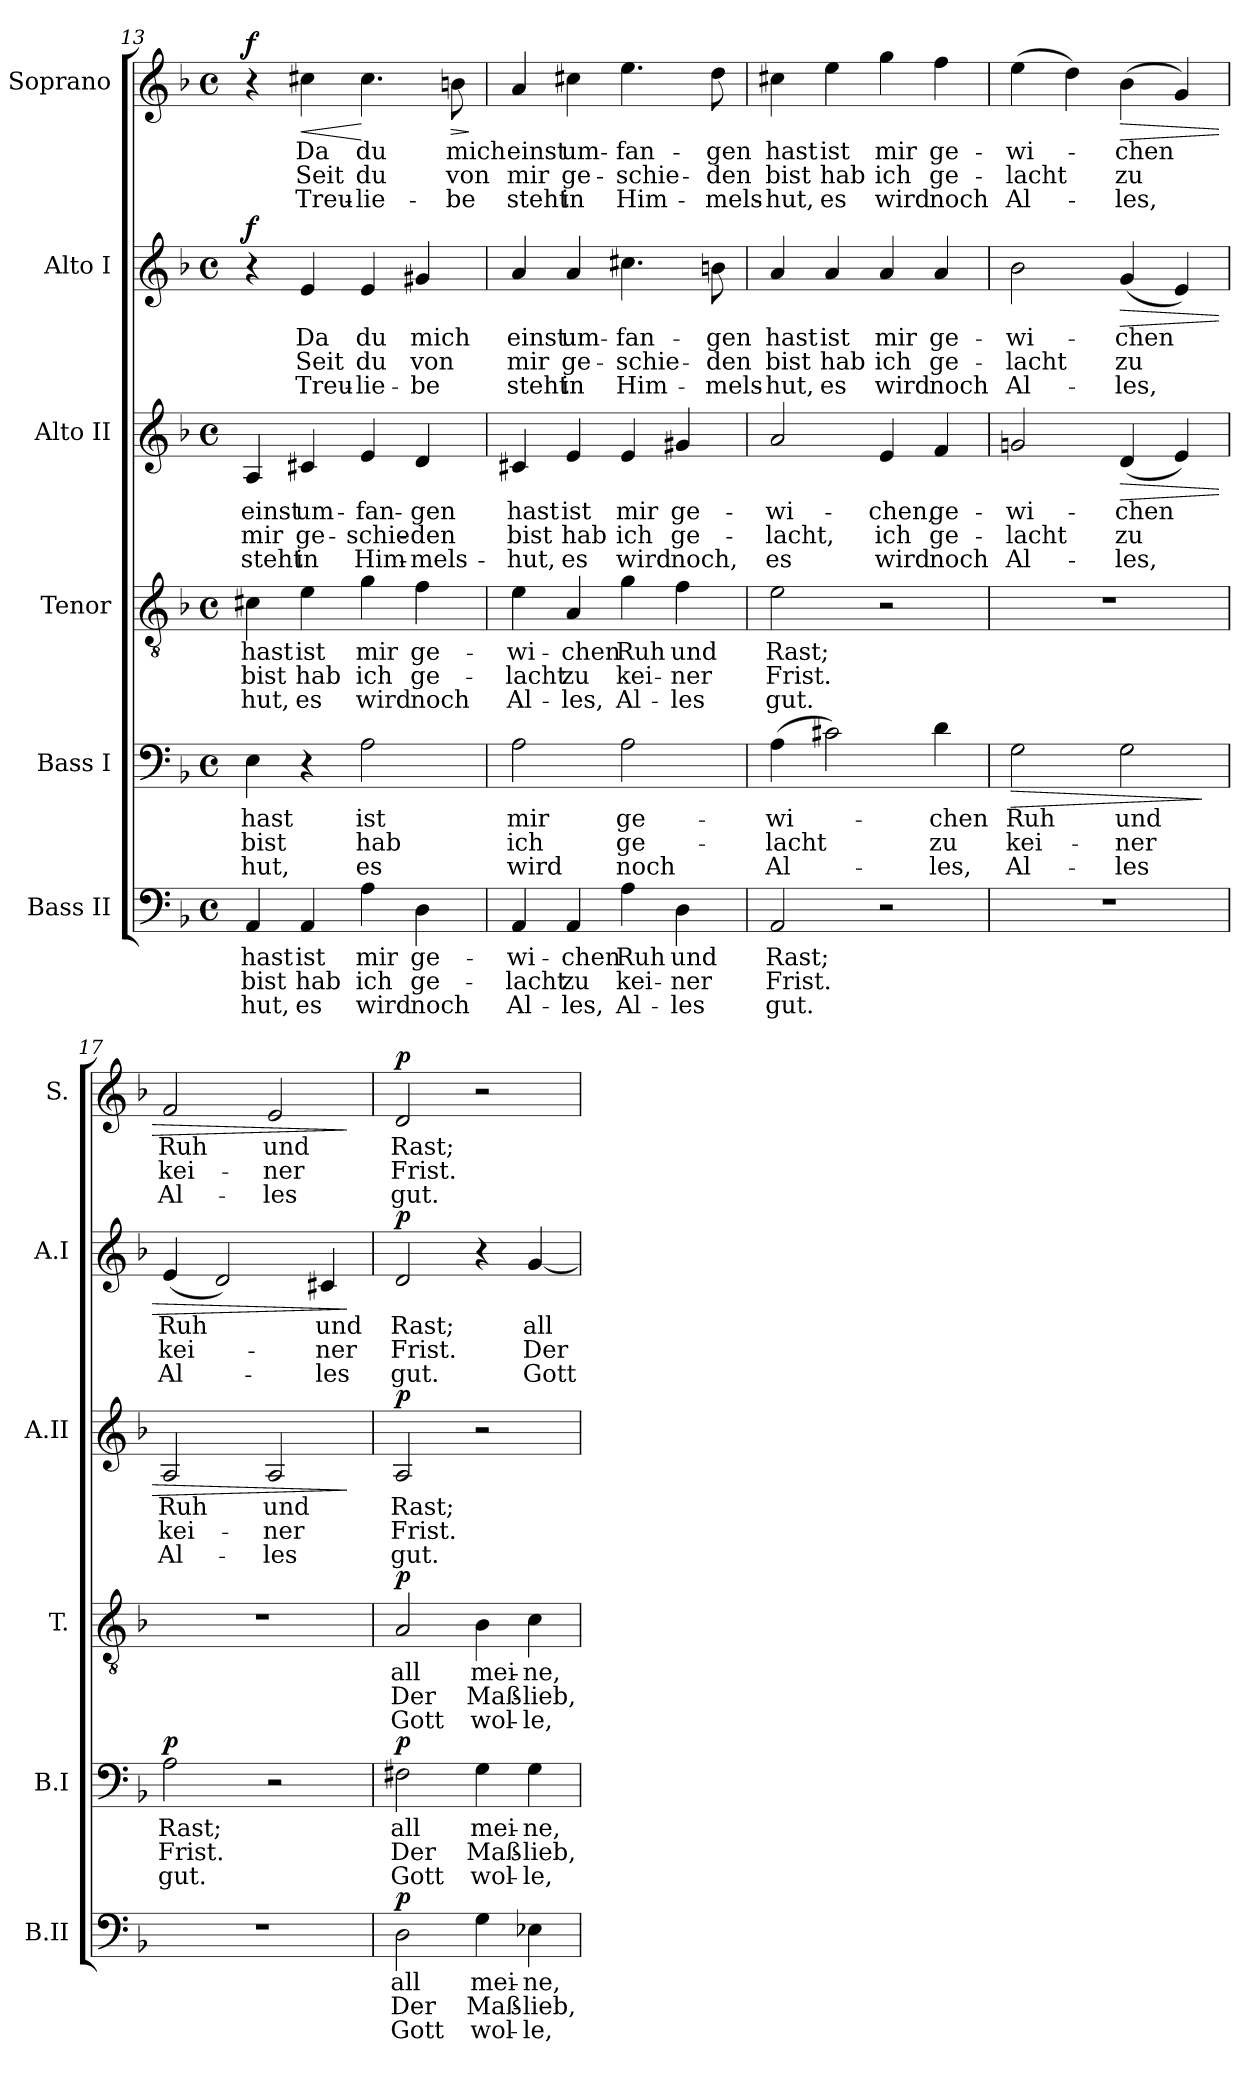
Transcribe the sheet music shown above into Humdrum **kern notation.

**kern	**text	**text	**text	**dynam	**kern	**text	**text	**text	**dynam	**kern	**text	**text	**text	**dynam	**kern	**text	**text	**text	**dynam	**kern	**text	**text	**text	**dynam	**kern	**text	**text	**text	**dynam
*part6	*part6	*part6	*part6	*part6	*part5	*part5	*part5	*part5	*part5	*part4	*part4	*part4	*part4	*part4	*part3	*part3	*part3	*part3	*part3	*part2	*part2	*part2	*part2	*part2	*part1	*part1	*part1	*part1	*part1
*staff6	*staff6	*staff6	*staff6	*staff6	*staff5	*staff5	*staff5	*staff5	*staff5	*staff4	*staff4	*staff4	*staff4	*staff4	*staff3	*staff3	*staff3	*staff3	*staff3	*staff2	*staff2	*staff2	*staff2	*staff2	*staff1	*staff1	*staff1	*staff1	*staff1
*I"Bass II	*	*	*	*	*I"Bass I	*	*	*	*	*I"Tenor	*	*	*	*	*I"Alto II	*	*	*	*	*I"Alto I	*	*	*	*	*I"Soprano	*	*	*	*
*I'B.II	*	*	*	*	*I'B.I	*	*	*	*	*I'T.	*	*	*	*	*I'A.II	*	*	*	*	*I'A.I	*	*	*	*	*I'S.	*	*	*	*
*clefF4	*	*	*	*	*clefF4	*	*	*	*	*clefGv2	*	*	*	*	*clefG2	*	*	*	*	*clefG2	*	*	*	*	*clefG2	*	*	*	*
*k[b-]	*	*	*	*	*k[b-]	*	*	*	*	*k[b-]	*	*	*	*	*k[b-]	*	*	*	*	*k[b-]	*	*	*	*	*k[b-]	*	*	*	*
*F:	*	*	*	*	*F:	*	*	*	*	*F:	*	*	*	*	*F:	*	*	*	*	*F:	*	*	*	*	*F:	*	*	*	*
*M4/4	*	*	*	*	*M4/4	*	*	*	*	*M4/4	*	*	*	*	*M4/4	*	*	*	*	*M4/4	*	*	*	*	*M4/4	*	*	*	*
*met(c)	*	*	*	*	*met(c)	*	*	*	*	*met(c)	*	*	*	*	*met(c)	*	*	*	*	*met(c)	*	*	*	*	*met(c)	*	*	*	*
=13	=13	=13	=13	=13	=13	=13	=13	=13	=13	=13	=13	=13	=13	=13	=13	=13	=13	=13	=13	=13	=13	=13	=13	=13	=13	=13	=13	=13	=13
!	!LO:LY:b	!LO:LY:b	!LO:LY:b	!	!	!LO:LY:b	!LO:LY:b	!LO:LY:b	!	!	!LO:LY:b	!LO:LY:b	!LO:LY:b	!	!	!LO:LY:b	!LO:LY:b	!LO:LY:b	!	!	!	!	!	!LO:DY:a	!	!	!	!	!LO:DY:a
4AA/	hast	bist	-hut,	.	4E\	hast	bist	-hut,	.	4c#X\	hast	bist	-hut,	.	4A/	einst	mir	steht	.	4r	.	.	.	f	4r	.	.	.	f
!	!LO:LY:b	!LO:LY:b	!LO:LY:b	!	!	!	!	!	!	!	!LO:LY:b	!LO:LY:b	!LO:LY:b	!	!	!LO:LY:b	!LO:LY:b	!LO:LY:b	!	!	!LO:LY:b	!LO:LY:b	!LO:LY:b	!	!	!LO:LY:b	!LO:LY:b	!LO:LY:b	!LO:HP:b
4AA/	ist	hab	es	.	4r	.	.	.	.	4e\	ist	hab	es	.	4c#X/	um-	ge-	in	.	4e/	Da	Seit	Treu-	.	4cc#X\	Da	Seit	Treu-	<
!	!LO:LY:b	!LO:LY:b	!LO:LY:b	!	!	!LO:LY:b	!LO:LY:b	!LO:LY:b	!	!	!LO:LY:b	!LO:LY:b	!LO:LY:b	!	!	!LO:LY:b	!LO:LY:b	!LO:LY:b	!	!	!LO:LY:b	!LO:LY:b	!LO:LY:b	!	!	!LO:LY:b	!LO:LY:b	!LO:LY:b	!
4A\	mir	ich	wird	.	2A\	ist	hab	es	.	4g\	mir	ich	wird	.	4e/	-fan-	-schie-	Him-	.	4e/	du	du	-lie-	.	4.cc#\	du	du	-lie-	[
!	!LO:LY:b	!LO:LY:b	!LO:LY:b	!	!	!	!	!	!	!	!LO:LY:b	!LO:LY:b	!LO:LY:b	!	!	!LO:LY:b	!LO:LY:b	!LO:LY:b	!	!	!LO:LY:b	!LO:LY:b	!LO:LY:b	!	!	!	!	!	!
4D\	ge-	ge-	noch	.	.	.	.	.	.	4f\	ge-	ge-	noch	.	4d/	-gen	-den	-mels-	.	4g#X/	mich	von	-be	.	.	.	.	.	.
!	!	!	!	!	!	!	!	!	!	!	!	!	!	!	!	!	!	!	!	!	!	!	!	!	!	!LO:LY:b	!LO:LY:b	!LO:LY:b	!LO:HP:b
.	.	.	.	.	.	.	.	.	.	.	.	.	.	.	.	.	.	.	.	.	.	.	.	.	8bn\	mich	von	-be	>
.	.	.	.	.	.	.	.	.	.	.	.	.	.	.	.	.	.	.	.	.	.	.	.	.	.	.	.	.	]
!!LO:PB:g=z
=14	=14	=14	=14	=14	=14	=14	=14	=14	=14	=14	=14	=14	=14	=14	=14	=14	=14	=14	=14	=14	=14	=14	=14	=14	=14	=14	=14	=14	=14
!	!LO:LY:b	!LO:LY:b	!LO:LY:b	!	!	!LO:LY:b	!LO:LY:b	!LO:LY:b	!	!	!LO:LY:b	!LO:LY:b	!LO:LY:b	!	!	!LO:LY:b	!LO:LY:b	!LO:LY:b	!	!	!LO:LY:b	!LO:LY:b	!LO:LY:b	!	!	!LO:LY:b	!LO:LY:b	!LO:LY:b	!
4AA/	-wi-	-lacht	Al-	.	2A\	mir	ich	wird	.	4e\	-wi-	-lacht	Al-	.	4c#X/	hast	bist	-hut,	.	4a/	einst	mir	steht	.	4a/	einst	mir	steht	.
!	!LO:LY:b	!LO:LY:b	!LO:LY:b	!	!	!	!	!	!	!	!LO:LY:b	!LO:LY:b	!LO:LY:b	!	!	!LO:LY:b	!LO:LY:b	!LO:LY:b	!	!	!LO:LY:b	!LO:LY:b	!LO:LY:b	!	!	!LO:LY:b	!LO:LY:b	!LO:LY:b	!
4AA/	-chen	zu	-les,	.	.	.	.	.	.	4A/	-chen	zu	-les,	.	4e/	ist	hab	es	.	4a/	um-	ge-	in	.	4cc#X\	um-	ge-	in	.
!	!LO:LY:b	!LO:LY:b	!LO:LY:b	!	!	!LO:LY:b	!LO:LY:b	!LO:LY:b	!	!	!LO:LY:b	!LO:LY:b	!LO:LY:b	!	!	!LO:LY:b	!LO:LY:b	!LO:LY:b	!	!	!LO:LY:b	!LO:LY:b	!LO:LY:b	!	!	!LO:LY:b	!LO:LY:b	!LO:LY:b	!
4A\	Ruh	kei-	Al-	.	2A\	ge-	ge-	noch	.	4g\	Ruh	kei-	Al-	.	4e/	mir	ich	wird	.	4.cc#X\	-fan-	-schie-	Him-	.	4.ee\	-fan-	-schie-	Him-	.
!	!LO:LY:b	!LO:LY:b	!LO:LY:b	!	!	!	!	!	!	!	!LO:LY:b	!LO:LY:b	!LO:LY:b	!	!	!LO:LY:b	!LO:LY:b	!LO:LY:b	!	!	!	!	!	!	!	!	!	!	!
4D\	und	-ner	-les	.	.	.	.	.	.	4f\	und	-ner	-les	.	4g#X/	ge-	ge-	noch,	.	.	.	.	.	.	.	.	.	.	.
!	!	!	!	!	!	!	!	!	!	!	!	!	!	!	!	!	!	!	!	!	!LO:LY:b	!LO:LY:b	!LO:LY:b	!	!	!LO:LY:b	!LO:LY:b	!LO:LY:b	!
.	.	.	.	.	.	.	.	.	.	.	.	.	.	.	.	.	.	.	.	8bn\	-gen	-den	-mels-	.	8dd\	-gen	-den	-mels-	.
=15	=15	=15	=15	=15	=15	=15	=15	=15	=15	=15	=15	=15	=15	=15	=15	=15	=15	=15	=15	=15	=15	=15	=15	=15	=15	=15	=15	=15	=15
!	!LO:LY:b	!LO:LY:b	!LO:LY:b	!	!	!LO:LY:b	!LO:LY:b	!LO:LY:b	!	!	!LO:LY:b	!LO:LY:b	!LO:LY:b	!	!	!LO:LY:b	!LO:LY:b	!LO:LY:b	!	!	!LO:LY:b	!LO:LY:b	!LO:LY:b	!	!	!LO:LY:b	!LO:LY:b	!LO:LY:b	!
2AA/	Rast;	Frist.	gut.	.	(>4A\	-wi-	-lacht	Al-	.	2e\	Rast;	Frist.	gut.	.	2a/	-wi-	-lacht,	es	.	4a/	hast	bist	-hut,	.	4cc#X\	hast	bist	-hut,	.
!	!	!	!	!	!	!	!	!	!	!	!	!	!	!	!	!	!	!	!	!	!LO:LY:b	!LO:LY:b	!LO:LY:b	!	!	!LO:LY:b	!LO:LY:b	!LO:LY:b	!
.	.	.	.	.	2c#X\)	.	.	.	.	.	.	.	.	.	.	.	.	.	.	4a/	ist	hab	es	.	4ee\	ist	hab	es	.
!	!	!	!	!	!	!	!	!	!	!	!	!	!	!	!	!LO:LY:b	!LO:LY:b	!LO:LY:b	!	!	!LO:LY:b	!LO:LY:b	!LO:LY:b	!	!	!LO:LY:b	!LO:LY:b	!LO:LY:b	!
2r	.	.	.	.	.	.	.	.	.	2r	.	.	.	.	4e/	-chen,	ich	wird	.	4a/	mir	ich	wird	.	4gg\	mir	ich	wird	.
!	!	!	!	!	!	!LO:LY:b	!LO:LY:b	!LO:LY:b	!	!	!	!	!	!	!	!LO:LY:b	!LO:LY:b	!LO:LY:b	!	!	!LO:LY:b	!LO:LY:b	!LO:LY:b	!	!	!LO:LY:b	!LO:LY:b	!LO:LY:b	!
.	.	.	.	.	4d\	-chen	zu	-les,	.	.	.	.	.	.	4f/	ge-	ge-	noch	.	4a/	ge-	ge-	noch	.	4ff\	ge-	ge-	noch	.
=16	=16	=16	=16	=16	=16	=16	=16	=16	=16	=16	=16	=16	=16	=16	=16	=16	=16	=16	=16	=16	=16	=16	=16	=16	=16	=16	=16	=16	=16
!	!	!	!	!	!	!LO:LY:b	!LO:LY:b	!LO:LY:b	!LO:HP:b	!	!	!	!	!	!	!LO:LY:b	!LO:LY:b	!LO:LY:b	!	!	!LO:LY:b	!LO:LY:b	!LO:LY:b	!	!	!LO:LY:b	!LO:LY:b	!LO:LY:b	!
1r	.	.	.	.	2G\	Ruh	kei-	Al-	>	1r	.	.	.	.	2gn/	-wi-	-lacht	Al-	.	2b-\	-wi-	-lacht	Al-	.	(>4ee\	-wi-	-lacht	Al-	.
.	.	.	.	.	.	.	.	.	.	.	.	.	.	.	.	.	.	.	.	.	.	.	.	.	4dd\)	.	.	.	.
!	!	!	!	!	!	!LO:LY:b	!LO:LY:b	!LO:LY:b	!	!	!	!	!	!	!	!LO:LY:b	!LO:LY:b	!LO:LY:b	!LO:HP:b	!	!LO:LY:b	!LO:LY:b	!LO:LY:b	!LO:HP:b	!	!LO:LY:b	!LO:LY:b	!LO:LY:b	!LO:HP:b
.	.	.	.	.	2G\	und	-ner	-les	.	.	.	.	.	.	(<4d/	-chen	zu	-les,	>	(<4g/	-chen	zu	-les,	>	(>4b-\	-chen	zu	-les,	>
.	.	.	.	.	.	.	.	.	.	.	.	.	.	.	4e/)	.	.	.	.	4e/)	.	.	.	.	4g/)	.	.	.	.
.	.	.	.	.	.	.	.	.	]	.	.	.	.	.	.	.	.	.	.	.	.	.	.	.	.	.	.	.	.
=17	=17	=17	=17	=17	=17	=17	=17	=17	=17	=17	=17	=17	=17	=17	=17	=17	=17	=17	=17	=17	=17	=17	=17	=17	=17	=17	=17	=17	=17
!	!	!	!	!	!	!LO:LY:b	!LO:LY:b	!LO:LY:b	!LO:DY:a	!	!	!	!	!	!	!LO:LY:b	!LO:LY:b	!LO:LY:b	!	!	!LO:LY:b	!LO:LY:b	!LO:LY:b	!	!	!LO:LY:b	!LO:LY:b	!LO:LY:b	!
1r	.	.	.	.	2A\	Rast;	Frist.	gut.	p	1r	.	.	.	.	2A/	Ruh	kei-	Al-	.	(<4e/	Ruh	kei-	Al-	.	2f/	Ruh	kei-	Al-	.
.	.	.	.	.	.	.	.	.	.	.	.	.	.	.	.	.	.	.	.	2d/)	.	.	.	.	.	.	.	.	.
!	!	!	!	!	!	!	!	!	!	!	!	!	!	!	!	!LO:LY:b	!LO:LY:b	!LO:LY:b	!	!	!	!	!	!	!	!LO:LY:b	!LO:LY:b	!LO:LY:b	!
.	.	.	.	.	2r	.	.	.	.	.	.	.	.	.	2A/	und	-ner	-les	.	.	.	.	.	.	2e/	und	-ner	-les	.
!	!	!	!	!	!	!	!	!	!	!	!	!	!	!	!	!	!	!	!	!	!LO:LY:b	!LO:LY:b	!LO:LY:b	!	!	!	!	!	!
.	.	.	.	.	.	.	.	.	.	.	.	.	.	.	.	.	.	.	.	4c#X/	und	-ner	-les	.	.	.	.	.	.
.	.	.	.	.	.	.	.	.	.	.	.	.	.	.	.	.	.	.	]	.	.	.	.	]	.	.	.	.	]
!!LO:PB:g=z
=18	=18	=18	=18	=18	=18	=18	=18	=18	=18	=18	=18	=18	=18	=18	=18	=18	=18	=18	=18	=18	=18	=18	=18	=18	=18	=18	=18	=18	=18
!	!LO:LY:b	!LO:LY:b	!LO:LY:b	!LO:DY:a	!	!LO:LY:b	!LO:LY:b	!LO:LY:b	!LO:DY:a	!	!LO:LY:b	!LO:LY:b	!LO:LY:b	!LO:DY:a	!	!LO:LY:b	!LO:LY:b	!LO:LY:b	!LO:DY:a	!	!LO:LY:b	!LO:LY:b	!LO:LY:b	!LO:DY:a	!	!LO:LY:b	!LO:LY:b	!LO:LY:b	!LO:DY:a
2D\	all	Der	Gott	p	2F#X\	all	Der	Gott	p	2A/	all	Der	Gott	p	2A/	Rast;	Frist.	gut.	p	2d/	Rast;	Frist.	gut.	p	2d/	Rast;	Frist.	gut.	p
!	!LO:LY:b	!LO:LY:b	!LO:LY:b	!	!	!LO:LY:b	!LO:LY:b	!LO:LY:b	!	!	!LO:LY:b	!LO:LY:b	!LO:LY:b	!	!	!	!	!	!	!	!	!	!	!	!	!	!	!	!
4G\	mei-	Maß-	wol-	.	4G\	mei-	Maß-	wol-	.	4B-\	mei-	Maß-	wol-	.	2r	.	.	.	.	4r	.	.	.	.	2r	.	.	.	.
!	!LO:LY:b	!LO:LY:b	!LO:LY:b	!	!	!LO:LY:b	!LO:LY:b	!LO:LY:b	!	!	!LO:LY:b	!LO:LY:b	!LO:LY:b	!	!	!	!	!	!	!	!LO:LY:b	!LO:LY:b	!LO:LY:b	!	!	!	!	!	!
4E-X\	-ne,	-lieb,	-le,	.	4G\	-ne,	-lieb,	-le,	.	4c\	-ne,	-lieb,	-le,	.	.	.	.	.	.	[4g/	all	Der	Gott	.	.	.	.	.	.
=	=	=	=	=	=	=	=	=	=	=	=	=	=	=	=	=	=	=	=	=	=	=	=	=	=	=	=	=	=
*-	*-	*-	*-	*-	*-	*-	*-	*-	*-	*-	*-	*-	*-	*-	*-	*-	*-	*-	*-	*-	*-	*-	*-	*-	*-	*-	*-	*-	*-
